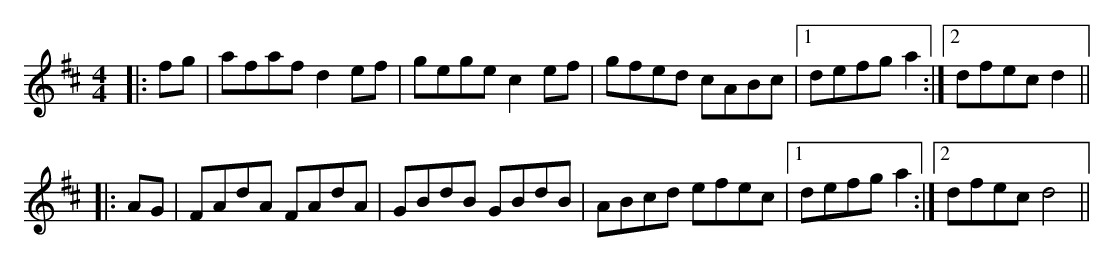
X:1
M:4/4
K:D
|:fg|afaf d2ef|gege c2ef|gfed cABc|1 defg a2:|2 dfec d2||
|:AG|FAdA FAdA|GBdB GBdB|ABcd efec|1 defg a2:|2 dfec d4||
